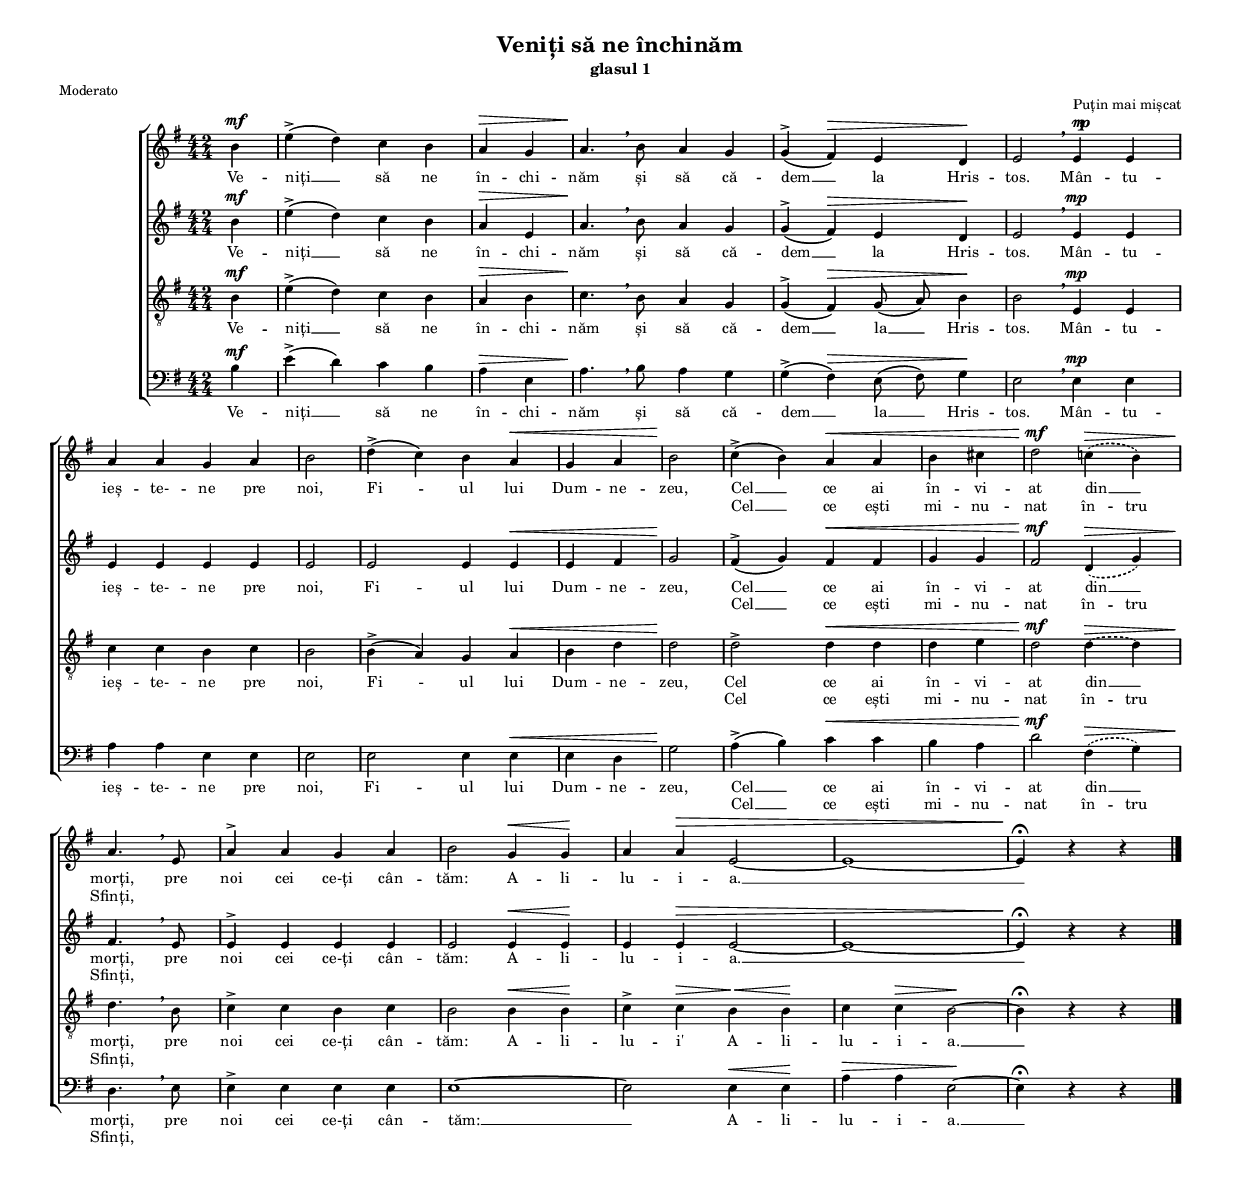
\version "2.19.80"
\include "defines.ly"
#(set-global-staff-size 12)
\include "preamble.ly"

\header {
  title = "Veniți să ne închinăm"
  subtitle = "glasul 1"
  meter = "Moderato"
}

mpMusicGlyphs = \markup {
  \musicglyph "m" \hspace #-1.0 \musicglyph "p"
}

meterAndMpMarkup = \markup {
  \column {
    "Puțin mai mișcat"
    \mpMusicGlyphs
  }
}

global = {
  \globalPreamble
  \key g \major
  \override Staff.TimeSignature.stencil = #ly:text-interface::print
  \override Staff.TimeSignature.text = #mixedTimeSigMarkup
  \time 4/4
}

womenWords = \lyricmode {
  Ve -- niți __ să ne în -- chi -- năm și să că -- dem __ la Hris -- tos.
  Mân -- tu -- ieș -- te- -- ne pre noi, Fi -- ul lui Dum -- ne -- zeu,
  Cel __ ce ai în -- vi -- at din __ morți,
  pre noi cei ce-ți cân -- tăm: A -- li -- lu -- i -- a. __
}

womenAlternateWords = \lyricmode {
  \skip 4 \skip 4 \skip 4 \skip 4 \skip 4 \skip 4 \skip 4 \skip 4 \skip 4
  \skip 4 \skip 4 \skip 4 \skip 4 \skip 4 \skip 4 \skip 4 \skip 4 \skip 4
  \skip 4 \skip 4 \skip 4 \skip 4 \skip 4 \skip 4 \skip 4 \skip 4 \skip 4
  Cel __ ce ești mi -- nu -- nat
  \set ignoreMelismata = ##t
  în -- tru Sfinți,
  \unset ignoreMelismata
}

tenorWords = \lyricmode {
  Ve -- niți __ să ne în -- chi -- năm și să că -- dem __ la __ Hris -- tos.
  Mân -- tu -- ieș -- te- -- ne pre noi, Fi -- ul lui Dum -- ne -- zeu,
  Cel ce ai în -- vi -- at din __ morți,
  pre noi cei ce-ți cân -- tăm: A -- li -- lu -- i' A -- li -- lu -- i -- a. __
}

tenorAlternateWords = \lyricmode {
  \skip 4 \skip 4 \skip 4 \skip 4 \skip 4 \skip 4 \skip 4 \skip 4 \skip 4
  \skip 4 \skip 4 \skip 4 \skip 4 \skip 4 \skip 4 \skip 4 \skip 4 \skip 4
  \skip 4 \skip 4 \skip 4 \skip 4 \skip 4 \skip 4 \skip 4 \skip 4 \skip 4
  Cel ce ești mi -- nu -- nat
  \set ignoreMelismata = ##t
  în -- tru Sfinți,
  \unset ignoreMelismata
}

bassWords = \lyricmode {
  Ve -- niți __ să ne în -- chi -- năm și să că -- dem __ la __ Hris -- tos.
  Mân -- tu -- ieș -- te- -- ne pre noi, Fi -- ul lui Dum -- ne -- zeu,
  Cel __ ce ai în -- vi -- at din __ morți,
  pre noi cei ce-ți cân -- tăm: __ A -- li -- lu -- i -- a. __
}

bassAlternateWords = \womenAlternateWords

sopMusic = \relative c' {
  \cadenzaOn
  % Veniți să ne închinăm și să cădem la Hristos.
  b'4^\mf \bar "|"
  e(^\accent d) c b \bar "|"
  a^\> g \bar "|"
  a4.\! \breathe  b8 a4 g \bar "|"
  g(^\accent fis)^\> e d\! \bar "|"
  e2 \breathe

  % Mântuiește-ne pre noi, Fiul lui Dumnezeu
  e4^\meterAndMpMarkup e \bar "|"
  a a g a \bar "|"
  b2 \bar "|"
  d4(^\accent c) b a^\< \bar "|"
  g a \bar "|"
  b2\! \bar "|"

  % Cel ce ai înviat din morți / Cel ce ești minunat întru Sfinți
  c4(^\accent b) a^\< a \bar "|"
  b cis \bar "|"
  \slurDashed
  d2\!^\mf c4(^\> b) \bar "|"
  \slurSolid
  a4.\! \breathe

  % Pe noi cei ce-ți cântăm: Aliluia
  e8 \bar "|"
  a4^\accent a g a \bar "|"
  b2 g4^\< g\! \bar "|"
  a a^\> e2~ \bar "|"
  e1~ \bar "|"
  e4\!^\fermata r r \bar "|."

}

altoMusic = \relative c' {
  \cadenzaOn
  % Veniți să ne închinăm și să cădem la Hristos.
  b'4^\mf
  e(^\accent d) c b
  a^\> e
  a4.\! \breathe b8 a4 g
  g(^\accent fis)^\> e d\!
  e2 \breathe

  % Mântuiește-ne pre noi, Fiul lui Dumnezeu
  e4^\mp e
  e e e e
  e2
  e e4 e^\<
  e fis
  g2\!

  % Cel ce ai înviat din morți / Cel ce ești minunat întru Sfinți
  fis4(^\accent g) fis^\< fis
  g g
  \slurDashed
  fis2\!^\mf d4(^\> g)
  \slurSolid
  fis4.\! \breathe

  % Pe noi cei ce-ți cântăm: Aliluia
  e8
  e4^\accent e e e
  e2 e4^\< e\!
  e e^\> e2~
  e1~
  e4\!^\fermata r r
}

tenorMusic = \relative c' {
  \cadenzaOn
  % Veniți să ne închinăm și să cădem la Hristos.
  b4^\mf
  e(^\accent d) c b
  a^\> b
  c4.\! \breathe b8 a4 g
  g(^\accent fis)^\> g8( a) b4\!
  b2 \breathe

  % Mântuiește-ne pre noi, Fiul lui Dumnezeu
  e,4^\mp e
  c' c b c
  b2
  b4(^\accent a) g a^\<
  b d
  d2\!

  % Cel ce ai înviat din morți / Cel ce ești minunat întru Sfinți
  d^\accent d4^\< d
  d e
  \tieDashed
  d2\!^\mf d4~^\> d4
  \tieSolid
  d4.\! \breathe

  % Pe noi cei ce-ți cântăm: Aliluia
  b8
  c4^\accent c b c
  b2 b4^\< b\!
  c^\accent c^\> b\!^\< b\!
  c c^\> b2~\!
  b4^\fermata r r
}

bassMusic = \relative c' {
  \cadenzaOn
  % Veniți să ne închinăm și să cădem la Hristos.
  b4^\mf
  e(^\accent d) c b
  a^\> e
  a4.\! \breathe b8 a4 g
  g(^\accent fis)^\> e8( fis) g4\!
  e2 \breathe

  % Mântuiește-ne pre noi, Fiul lui Dumnezeu
  e4^\mp e
  a a e e
  e2
  e2 e4 e^\<
  e d
  g2\!

  % Cel ce ai înviat din morți / Cel ce ești minunat întru Sfinți
  a4(^\accent b) c4^\< c
  b a
  \slurDashed
  d2\!^\mf fis,4(^\> g)
  \slurSolid
  d4.\! \breathe

  % Pe noi cei ce-ți cântăm: Aliluia
  e8
  e4^\accent e e e
  e1~
  e2 e4^\< e\!
  a^\> a e2~\!
  e4^\fermata r r
}

% Do not include four-staves.ly, since we need a second stanza of lyrics.
myScore = \new Score \with {
  \override SpacingSpanner.shortest-duration-space = #myNoteSpacing
} <<
  \new ChoirStaff <<
    \new Staff \new Voice { \global \sopMusic }
    \addlyrics { \womenWords }
    \addlyrics { \womenAlternateWords }
    
    \new Staff \new Voice { \global \altoMusic }
    \addlyrics { \womenWords }
    \addlyrics { \womenAlternateWords }
    
    \new Staff <<
      \clef "G_8"
      \new Voice { \global \tenorMusic }
      \addlyrics { \tenorWords }
      \addlyrics { \tenorAlternateWords }
    >>
    
    \new Staff <<
      \clef bass
      \new Voice { \global \bassMusic }
      \addlyrics { \bassWords }
      \addlyrics { \bassAlternateWords }
    >>
  >>
>>

\score {
  \myScore
  \layout { }
  \midi { \midiDirectives }
}

\score {
  \unfoldRepeats
  \new Voice { \global \sopMusic }
  \midi { \midiDirectives }
}

\score {
  \unfoldRepeats
  \new Voice { \global \altoMusic }
  \midi { \midiDirectives }
}

\score {
  \unfoldRepeats
  \new Voice { \global \tenorMusic }
  \midi { \midiDirectives }
}

\score {
  \unfoldRepeats
  \new Voice { \global \bassMusic }
  \midi { \midiDirectives }
}
